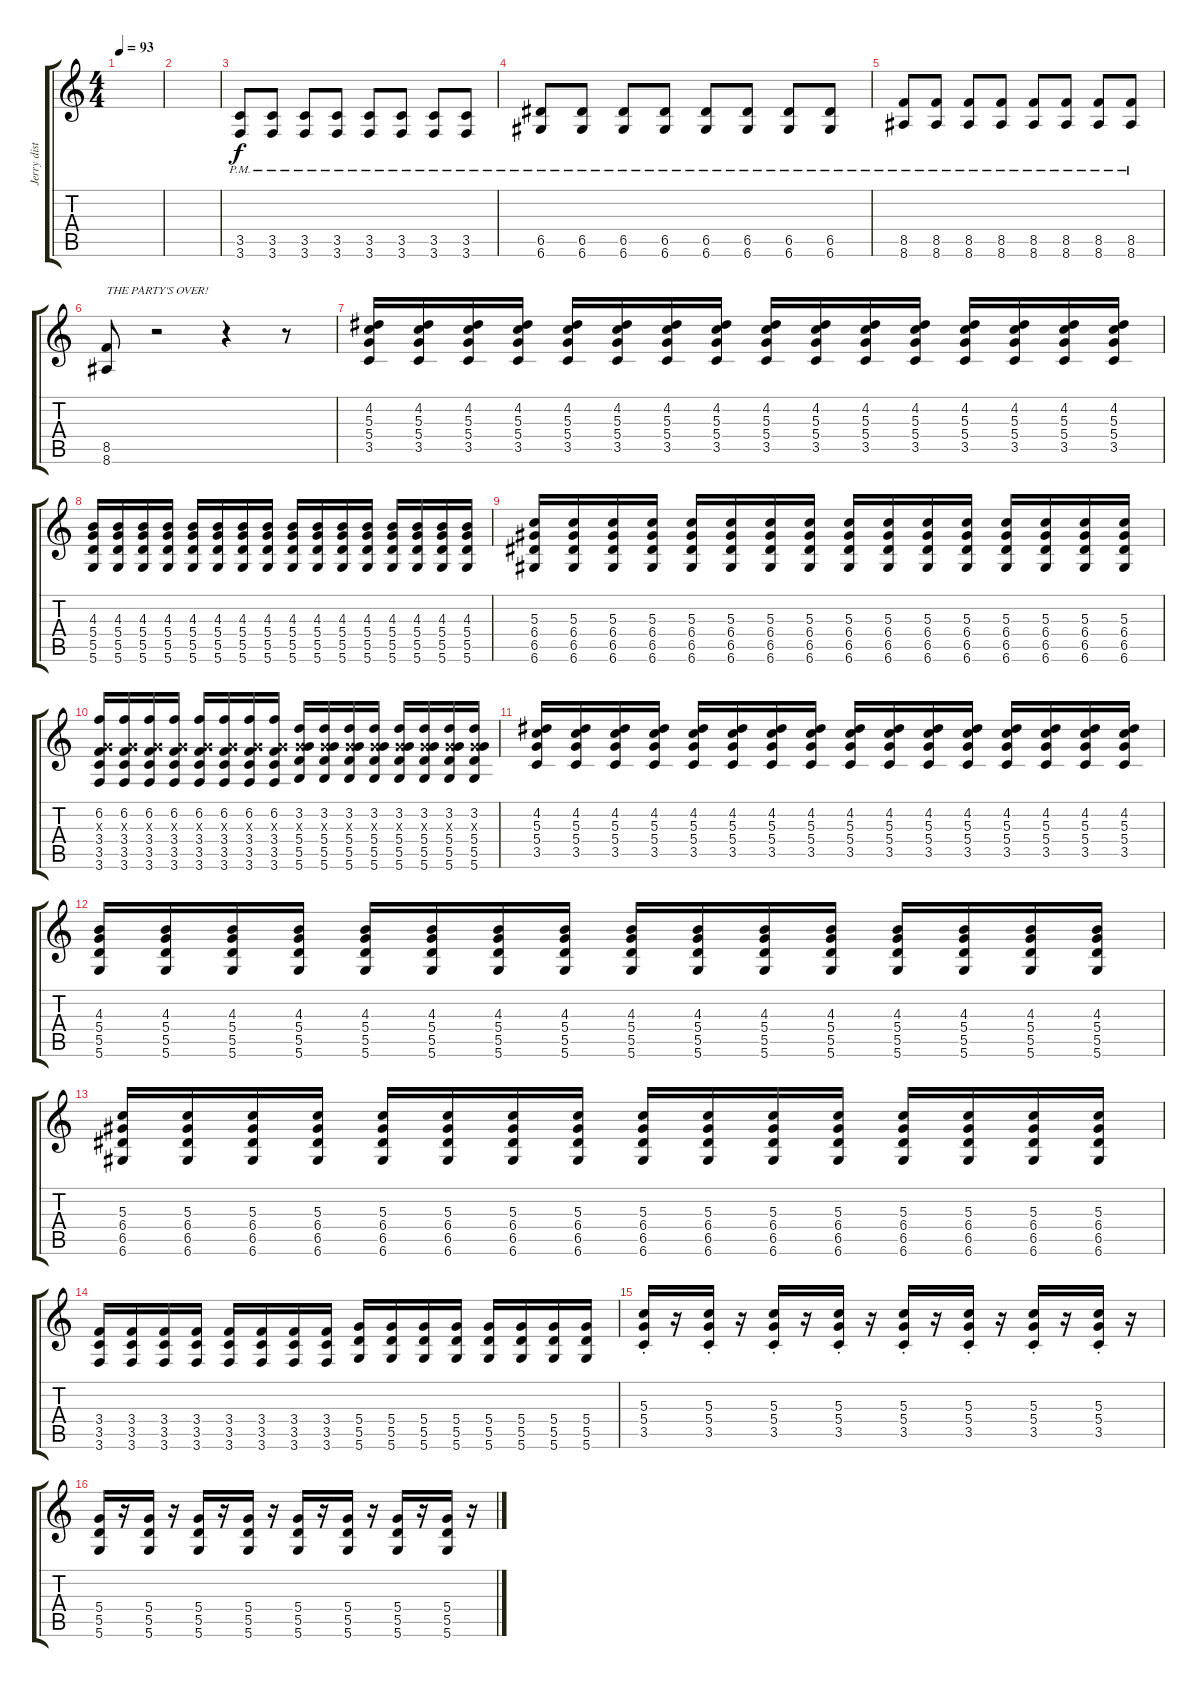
\track ("Jerry distortion" "Jerry dist") {instrument distortionguitar}
\staff {score tabs}
\tuning (E4 B3 G3 D3 A2 D2) {hide}
\ts (4 4)
\tempo 93
\clef g2
\ks c
|
|
(3.5{pm} 3.6).8{volume 6} (3.5{pm} 3.6).8 (3.5{pm} 3.6).8 (3.5{pm} 3.6).8 (3.5{pm} 3.6).8 (3.5{pm} 3.6).8 (3.5{pm} 3.6{pm}).8 (3.5{pm} 3.6{pm}).8 |
(6.5{pm} 6.6).8{volume 10} (6.5{pm} 6.6).8 (6.5{pm} 6.6).8 (6.5{pm} 6.6).8 (6.5{pm} 6.6).8 (6.5{pm} 6.6).8 (6.5{pm} 6.6).8 (6.5{pm} 6.6).8 |
(8.5{pm} 8.6).8{volume 14} (8.5{pm} 8.6).8 (8.5{pm} 8.6).8 (8.5{pm} 8.6).8 (8.5{pm} 8.6).8 (8.5{pm} 8.6).8 (8.5{pm} 8.6).8 (8.5{pm} 8.6).8 |
(8.5 8.6).8{txt "THE PARTY'S OVER!" volume 14} r.2 r.4 r.8 |
(4.2 5.3 5.4 3.5).16 (4.2 5.3 5.4 3.5).16 (4.2 5.3 5.4 3.5).16 (4.2 5.3 5.4 3.5).16 (4.2 5.3 5.4 3.5).16 (4.2 5.3 5.4 3.5).16 (4.2 5.3 5.4 3.5).16 (4.2 5.3 5.4 3.5).16 (4.2 5.3 5.4 3.5).16 (4.2 5.3 5.4 3.5).16 (4.2 5.3 5.4 3.5).16 (4.2 5.3 5.4 3.5).16 (4.2 5.3 5.4 3.5).16 (4.2 5.3 5.4 3.5).16 (4.2 5.3 5.4 3.5).16 (4.2 5.3 5.4 3.5).16 |
(4.3 5.4 5.5 5.6).16 (4.3 5.4 5.5 5.6).16 (4.3 5.4 5.5 5.6).16 (4.3 5.4 5.5 5.6).16 (4.3 5.4 5.5 5.6).16 (4.3 5.4 5.5 5.6).16 (4.3 5.4 5.5 5.6).16 (4.3 5.4 5.5 5.6).16 (4.3 5.4 5.5 5.6).16 (4.3 5.4 5.5 5.6).16 (4.3 5.4 5.5 5.6).16 (4.3 5.4 5.5 5.6).16 (4.3 5.4 5.5 5.6).16 (4.3 5.4 5.5 5.6).16 (4.3 5.4 5.5 5.6).16 (4.3 5.4 5.5 5.6).16 |
(5.3 6.4 6.5 6.6).16 (5.3 6.4 6.5 6.6).16 (5.3 6.4 6.5 6.6).16 (5.3 6.4 6.5 6.6).16 (5.3 6.4 6.5 6.6).16 (5.3 6.4 6.5 6.6).16 (5.3 6.4 6.5 6.6).16 (5.3 6.4 6.5 6.6).16 (5.3 6.4 6.5 6.6).16 (5.3 6.4 6.5 6.6).16 (5.3 6.4 6.5 6.6).16 (5.3 6.4 6.5 6.6).16 (5.3 6.4 6.5 6.6).16 (5.3 6.4 6.5 6.6).16 (5.3 6.4 6.5 6.6).16 (5.3 6.4 6.5 6.6).16 |
(6.2 0.3{x} 3.4 3.5 3.6).16 (6.2 0.3{x} 3.4 3.5 3.6).16 (6.2 0.3{x} 3.4 3.5 3.6).16 (6.2 0.3{x} 3.4 3.5 3.6).16 (6.2 0.3{x} 3.4 3.5 3.6).16 (6.2 0.3{x} 3.4 3.5 3.6).16 (6.2 0.3{x} 3.4 3.5 3.6).16 (6.2 0.3{x} 3.4 3.5 3.6).16 (3.2 0.3{x} 5.4 5.5 5.6).16 (3.2 0.3{x} 5.4 5.5 5.6).16 (3.2 0.3{x} 5.4 5.5 5.6).16 (3.2 0.3{x} 5.4 5.5 5.6).16 (3.2 0.3{x} 5.4 5.5 5.6).16 (3.2 0.3{x} 5.4 5.5 5.6).16 (3.2 0.3{x} 5.4 5.5 5.6).16 (3.2 0.3{x} 5.4 5.5 5.6).16 |
(4.2 5.3 5.4 3.5).16 (4.2 5.3 5.4 3.5).16 (4.2 5.3 5.4 3.5).16 (4.2 5.3 5.4 3.5).16 (4.2 5.3 5.4 3.5).16 (4.2 5.3 5.4 3.5).16 (4.2 5.3 5.4 3.5).16 (4.2 5.3 5.4 3.5).16 (4.2 5.3 5.4 3.5).16 (4.2 5.3 5.4 3.5).16 (4.2 5.3 5.4 3.5).16 (4.2 5.3 5.4 3.5).16 (4.2 5.3 5.4 3.5).16 (4.2 5.3 5.4 3.5).16 (4.2 5.3 5.4 3.5).16 (4.2 5.3 5.4 3.5).16 |
(4.3 5.4 5.5 5.6).16 (4.3 5.4 5.5 5.6).16 (4.3 5.4 5.5 5.6).16 (4.3 5.4 5.5 5.6).16 (4.3 5.4 5.5 5.6).16 (4.3 5.4 5.5 5.6).16 (4.3 5.4 5.5 5.6).16 (4.3 5.4 5.5 5.6).16 (4.3 5.4 5.5 5.6).16 (4.3 5.4 5.5 5.6).16 (4.3 5.4 5.5 5.6).16 (4.3 5.4 5.5 5.6).16 (4.3 5.4 5.5 5.6).16 (4.3 5.4 5.5 5.6).16 (4.3 5.4 5.5 5.6).16 (4.3 5.4 5.5 5.6).16 |
(5.3 6.4 6.5 6.6).16 (5.3 6.4 6.5 6.6).16 (5.3 6.4 6.5 6.6).16 (5.3 6.4 6.5 6.6).16 (5.3 6.4 6.5 6.6).16 (5.3 6.4 6.5 6.6).16 (5.3 6.4 6.5 6.6).16 (5.3 6.4 6.5 6.6).16 (5.3 6.4 6.5 6.6).16 (5.3 6.4 6.5 6.6).16 (5.3 6.4 6.5 6.6).16 (5.3 6.4 6.5 6.6).16 (5.3 6.4 6.5 6.6).16 (5.3 6.4 6.5 6.6).16 (5.3 6.4 6.5 6.6).16 (5.3 6.4 6.5 6.6).16 |
(3.4 3.5 3.6).16 (3.4 3.5 3.6).16 (3.4 3.5 3.6).16 (3.4 3.5 3.6).16 (3.4 3.5 3.6).16 (3.4 3.5 3.6).16 (3.4 3.5 3.6).16 (3.4 3.5 3.6).16 (5.4 5.5 5.6).16 (5.4 5.5 5.6).16 (5.4 5.5 5.6).16 (5.4 5.5 5.6).16 (5.4 5.5 5.6).16 (5.4 5.5 5.6).16 (5.4 5.5 5.6).16 (5.4 5.5 5.6).16 |
(5.3 5.4{st} 3.5).16 r.16 (5.3 5.4{st} 3.5).16 r.16 (5.3 5.4{st} 3.5).16 r.16 (5.3 5.4{st} 3.5).16 r.16 (5.3 5.4{st} 3.5).16 r.16 (5.3 5.4{st} 3.5).16 r.16 (5.3 5.4{st} 3.5).16 r.16 (5.3 5.4{st} 3.5).16 r.16 |
(5.4 5.5 5.6).16 r.16 (5.4 5.5 5.6).16 r.16 (5.4 5.5 5.6).16 r.16 (5.4 5.5 5.6).16 r.16 (5.4 5.5 5.6).16 r.16 (5.4 5.5 5.6).16 r.16 (5.4 5.5 5.6).16 r.16 (5.4 5.5 5.6).16 r.16
